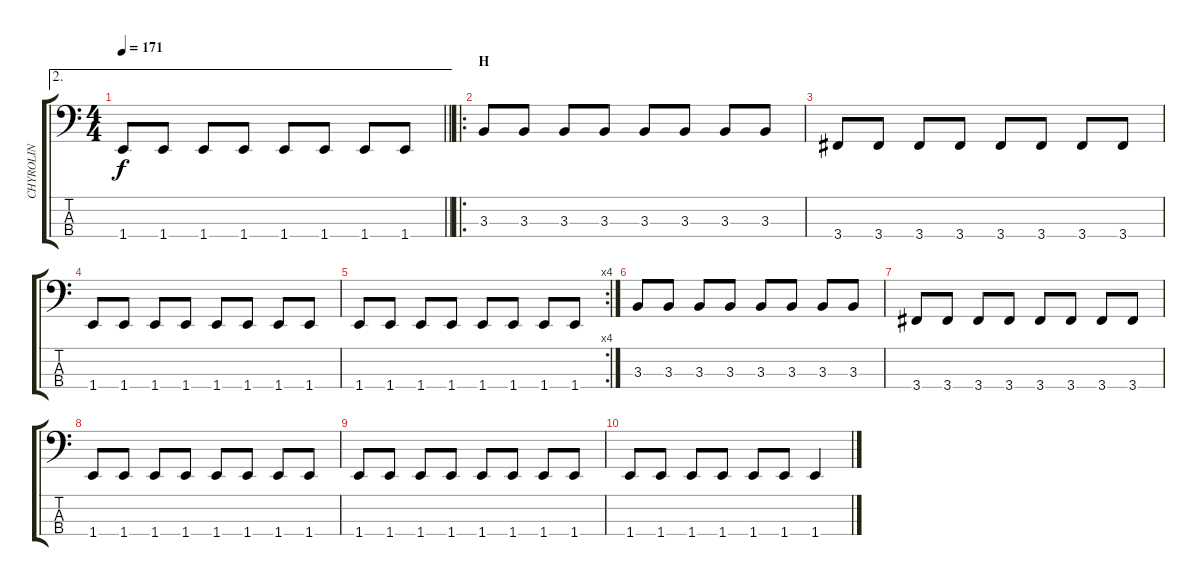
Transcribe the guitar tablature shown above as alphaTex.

\track ("CHYROLIN" "CHYROLIN") {instrument electricbasspick}
\staff {score tabs}
\tuning (Gb2 Db2 Ab1 Eb1) {hide}
\ae 2
\ts (4 4)
\tempo 171
\clef f4
\barLineRight lightlight
\ks c
1.4.8{dy f} 1.4.8 1.4.8 1.4.8 1.4.8 1.4.8 1.4.8 1.4.8 |
\ro
\section ("" "H")
3.3.8 3.3.8 3.3.8 3.3.8 3.3.8 3.3.8 3.3.8 3.3.8 |
3.4.8 3.4.8 3.4.8 3.4.8 3.4.8 3.4.8 3.4.8 3.4.8 |
1.4.8 1.4.8 1.4.8 1.4.8 1.4.8 1.4.8 1.4.8 1.4.8 |
\rc 4
1.4.8 1.4.8 1.4.8 1.4.8 1.4.8 1.4.8 1.4.8 1.4.8 |
3.3.8 3.3.8 3.3.8 3.3.8 3.3.8 3.3.8 3.3.8 3.3.8 |
3.4.8 3.4.8 3.4.8 3.4.8 3.4.8 3.4.8 3.4.8 3.4.8 |
1.4.8 1.4.8 1.4.8 1.4.8 1.4.8 1.4.8 1.4.8 1.4.8 |
1.4.8 1.4.8 1.4.8 1.4.8 1.4.8 1.4.8 1.4.8 1.4.8 |
1.4.8 1.4.8 1.4.8 1.4.8 1.4.8 1.4.8 1.4.4
